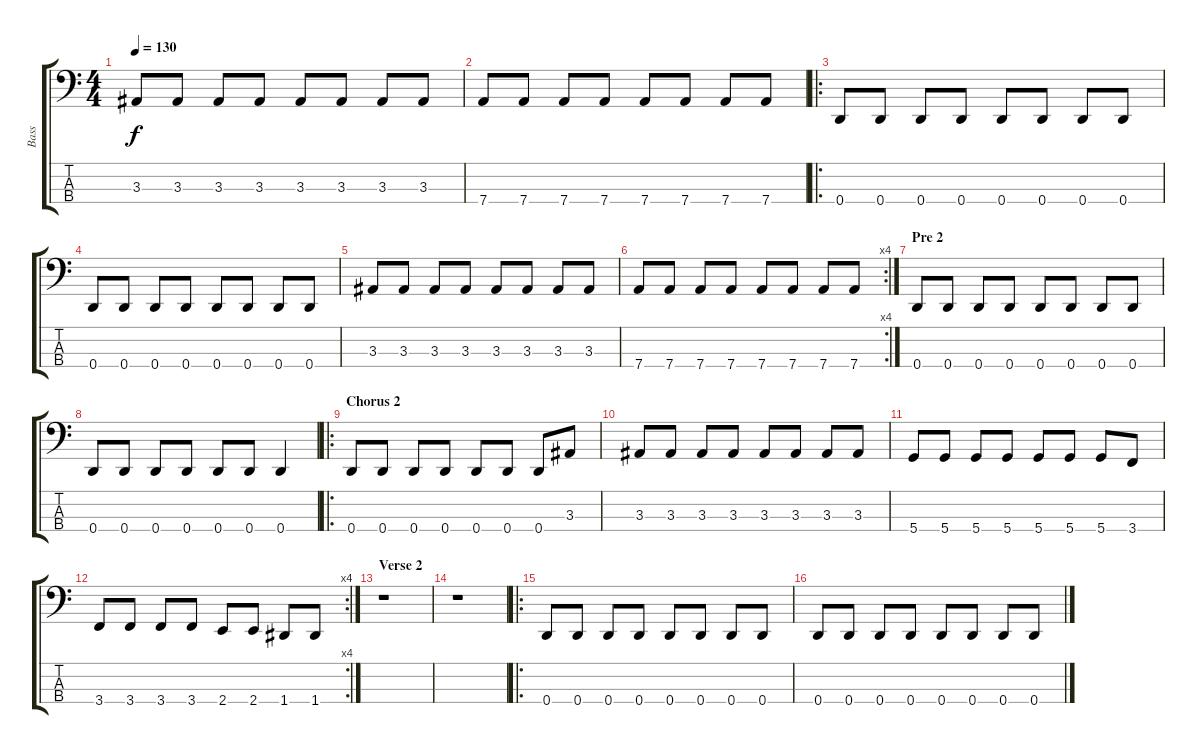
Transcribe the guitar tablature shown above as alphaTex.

\track ("Bass" "Bass") {instrument electricbasspick}
\staff {score tabs}
\tuning (F2 C2 G1 D1) {hide}
\ts (4 4)
\tempo 130
\clef f4
\ks c
3.3.8{dy f} 3.3.8 3.3.8 3.3.8 3.3.8 3.3.8 3.3.8 3.3.8 |
7.4.8 7.4.8 7.4.8 7.4.8 7.4.8 7.4.8 7.4.8 7.4.8 |
\ro
0.4.8 0.4.8 0.4.8 0.4.8 0.4.8 0.4.8 0.4.8 0.4.8 |
0.4.8 0.4.8 0.4.8 0.4.8 0.4.8 0.4.8 0.4.8 0.4.8 |
3.3.8 3.3.8 3.3.8 3.3.8 3.3.8 3.3.8 3.3.8 3.3.8 |
\rc 4
7.4.8 7.4.8 7.4.8 7.4.8 7.4.8 7.4.8 7.4.8 7.4.8 |
\section ("" "Pre 2")
0.4.8 0.4.8 0.4.8 0.4.8 0.4.8 0.4.8 0.4.8 0.4.8 |
0.4.8 0.4.8 0.4.8 0.4.8 0.4.8 0.4.8 0.4.4 |
\ro
\section ("" "Chorus 2")
0.4.8 0.4.8 0.4.8 0.4.8 0.4.8 0.4.8 0.4.8 3.3.8 |
3.3.8 3.3.8 3.3.8 3.3.8 3.3.8 3.3.8 3.3.8 3.3.8 |
5.4.8 5.4.8 5.4.8 5.4.8 5.4.8 5.4.8 5.4.8 3.4.8 |
\rc 4
3.4.8 3.4.8 3.4.8 3.4.8 2.4.8 2.4.8 1.4.8 1.4.8 |
\section ("" "Verse 2")
r.1 |
r.1 |
\ro
0.4.8 0.4.8 0.4.8 0.4.8 0.4.8 0.4.8 0.4.8 0.4.8 |
0.4.8 0.4.8 0.4.8 0.4.8 0.4.8 0.4.8 0.4.8 0.4.8
